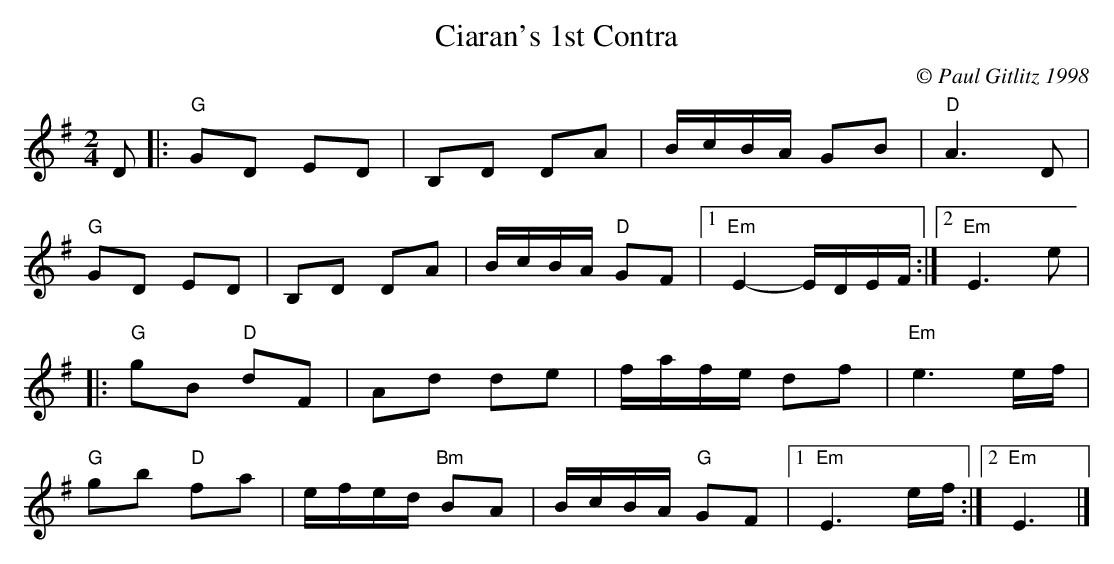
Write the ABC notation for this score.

X:1
T:Ciaran's 1st Contra
M:2/4
L:1/8
C:© Paul Gitlitz 1998
K:G
D|:"G"GD ED|B,D DA|B/c/B/A/ GB|"D"A3D|!
"G"GD ED|B,D DA|B/c/B/A/ "D"GF|1"Em"E2-E/D/E/F/:|2"Em"E3e|!
|:"G"gB "D"dF|Ad de|f/a/f/e/ df|"Em"e3e/f/|!
"G"gb "D"fa|e/f/e/d/ "Bm"BA|B/c/B/A/ "G"GF|1"Em"E3e/f/:|2"Em"E3|]
